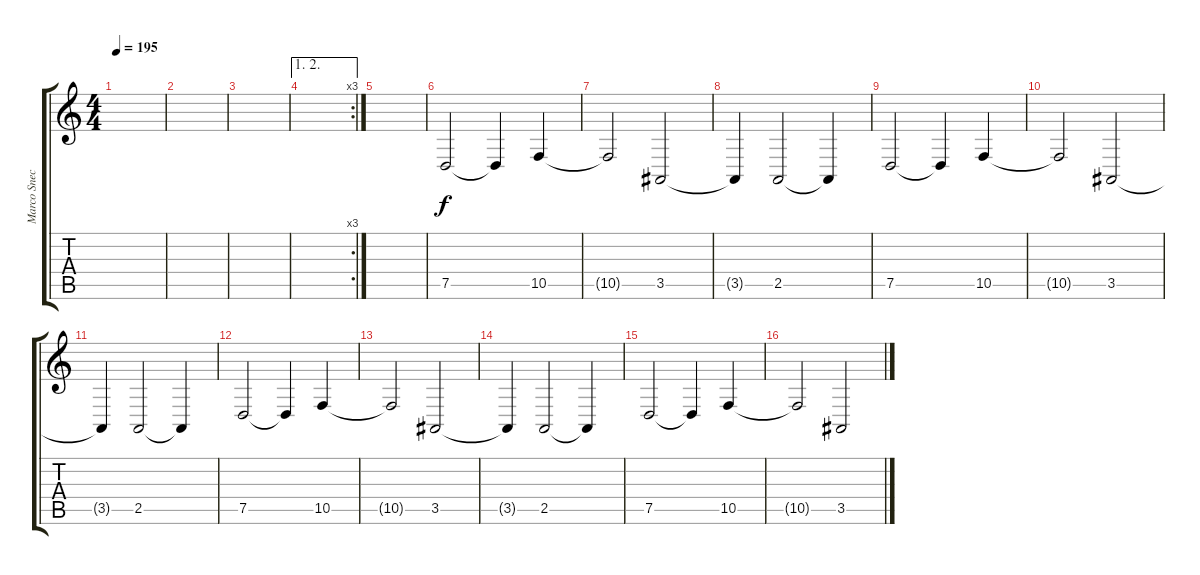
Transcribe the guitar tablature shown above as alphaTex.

\track ("Marco Sneck Choir Aahs" "Marco Snec") {instrument choiraahs}
\staff {score tabs}
\tuning (D4 A3 F3 C3 G2 D2) {hide}
\ts (4 4)
\tempo 195
\clef g2
\ks c
|
|
|
\ae (1 2)
\rc 3
|
|
7.5.2 7.5{t}.4 10.5.4 |
10.5{t}.2 3.5.2 |
3.5{t}.4 2.5.2 2.5{t}.4 |
7.5.2 7.5{t}.4 10.5.4 |
10.5{t}.2 3.5.2 |
3.5{t}.4 2.5.2 2.5{t}.4 |
7.5.2 7.5{t}.4 10.5.4 |
10.5{t}.2 3.5.2 |
3.5{t}.4 2.5.2 2.5{t}.4 |
7.5.2 7.5{t}.4 10.5.4 |
10.5{t}.2 3.5.2
